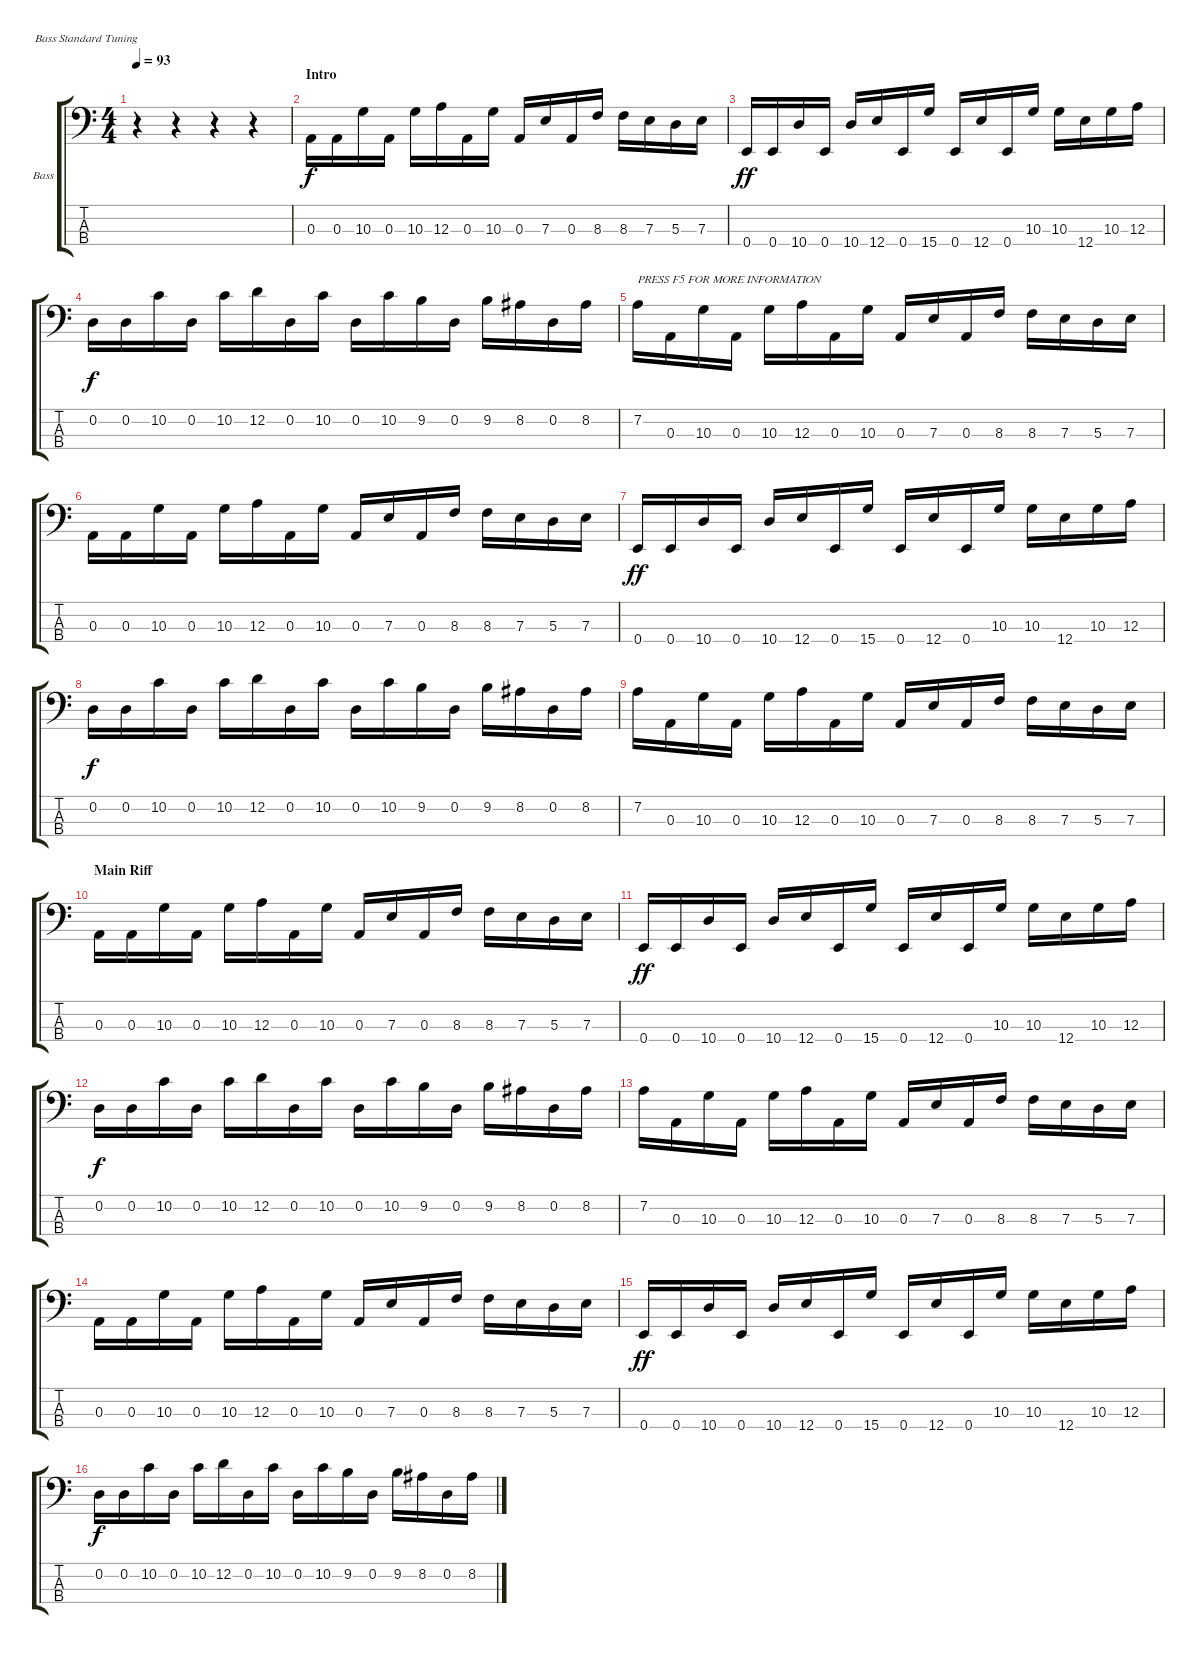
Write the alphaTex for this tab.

\defaultSystemsLayout 4
\bracketExtendMode groupsimilarinstruments
\firstSystemTrackNameOrientation horizontal
\otherSystemsTrackNameOrientation horizontal
\track ("Bass" "Bass") {instrument electricbassfinger}
\staff {score tabs}
\tuning (G2 D2 A1 E1)
\ts (4 4)
\tempo 93
\clef f4
\scale
0.203981
\ks c
r.4{dy f instrument electricbassfinger} r.4 r.4 r.4 |
\section ("" "Intro")
\scale
0.426347 0.3.16 0.3.16 10.3.16 0.3.16 10.3.16 12.3.16 0.3.16 10.3.16 0.3.16 7.3.16 0.3.16 8.3.16 8.3.16 7.3.16 5.3.16 7.3.16 |
\scale
0.369598 0.4.16{dy ff} 0.4.16 10.4.16 0.4.16 10.4.16 12.4.16 0.4.16 15.4.16 0.4.16 12.4.16 0.4.16 10.3.16 10.3.16 12.4.16 10.3.16 12.3.16 |
0.2.16{dy f} 0.2.16 10.2.16 0.2.16 10.2.16 12.2.16 0.2.16 10.2.16 0.2.16 10.2.16 9.2.16 0.2.16 9.2.16 8.2.16 0.2.16 8.2.16 |
7.2.16{txt "PRESS F5 FOR MORE INFORMATION"} 0.3.16 10.3.16 0.3.16 10.3.16 12.3.16 0.3.16 10.3.16 0.3.16 7.3.16 0.3.16 8.3.16 8.3.16 7.3.16 5.3.16 7.3.16 |
0.3.16 0.3.16 10.3.16 0.3.16 10.3.16 12.3.16 0.3.16 10.3.16 0.3.16 7.3.16 0.3.16 8.3.16 8.3.16 7.3.16 5.3.16 7.3.16 |
0.4.16{dy ff} 0.4.16 10.4.16 0.4.16 10.4.16 12.4.16 0.4.16 15.4.16 0.4.16 12.4.16 0.4.16 10.3.16 10.3.16 12.4.16 10.3.16 12.3.16 |
0.2.16{dy f} 0.2.16 10.2.16 0.2.16 10.2.16 12.2.16 0.2.16 10.2.16 0.2.16 10.2.16 9.2.16 0.2.16 9.2.16 8.2.16 0.2.16 8.2.16 |
7.2.16 0.3.16 10.3.16 0.3.16 10.3.16 12.3.16 0.3.16 10.3.16 0.3.16 7.3.16 0.3.16 8.3.16 8.3.16 7.3.16 5.3.16 7.3.16 |
\section ("" "Main Riff")
0.3.16 0.3.16 10.3.16 0.3.16 10.3.16 12.3.16 0.3.16 10.3.16 0.3.16 7.3.16 0.3.16 8.3.16 8.3.16 7.3.16 5.3.16 7.3.16 |
0.4.16{dy ff} 0.4.16 10.4.16 0.4.16 10.4.16 12.4.16 0.4.16 15.4.16 0.4.16 12.4.16 0.4.16 10.3.16 10.3.16 12.4.16 10.3.16 12.3.16 |
0.2.16{dy f} 0.2.16 10.2.16 0.2.16 10.2.16 12.2.16 0.2.16 10.2.16 0.2.16 10.2.16 9.2.16 0.2.16 9.2.16 8.2.16 0.2.16 8.2.16 |
7.2.16 0.3.16 10.3.16 0.3.16 10.3.16 12.3.16 0.3.16 10.3.16 0.3.16 7.3.16 0.3.16 8.3.16 8.3.16 7.3.16 5.3.16 7.3.16 |
0.3.16 0.3.16 10.3.16 0.3.16 10.3.16 12.3.16 0.3.16 10.3.16 0.3.16 7.3.16 0.3.16 8.3.16 8.3.16 7.3.16 5.3.16 7.3.16 |
0.4.16{dy ff} 0.4.16 10.4.16 0.4.16 10.4.16 12.4.16 0.4.16 15.4.16 0.4.16 12.4.16 0.4.16 10.3.16 10.3.16 12.4.16 10.3.16 12.3.16 |
0.2.16{dy f} 0.2.16 10.2.16 0.2.16 10.2.16 12.2.16 0.2.16 10.2.16 0.2.16 10.2.16 9.2.16 0.2.16 9.2.16 8.2.16 0.2.16 8.2.16
